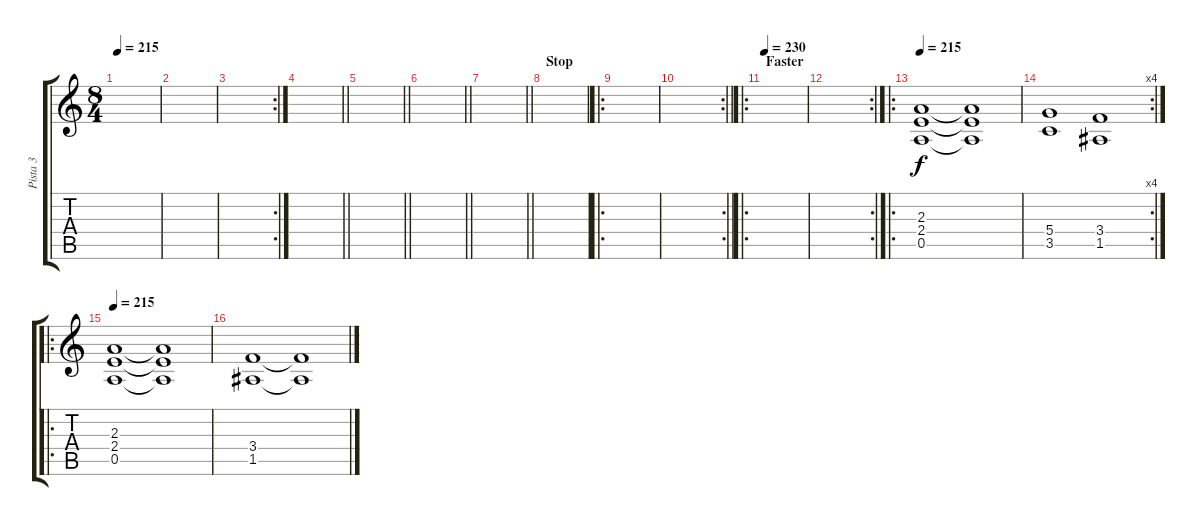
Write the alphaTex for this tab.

\track ("Pista 3" "Pista 3") {instrument distortionguitar}
\staff {score tabs}
\tuning (E4 B3 G3 D3 A2 E2) {hide}
\ts (8 4)
\tempo 215
\clef g2
\ks c
|
|
\rc 2
|
\barLineRight lightlight
|
\barLineRight lightlight
|
\barLineRight lightlight
|
\barLineRight lightlight
|
\section ("" "Stop")
|
\ro
|
\rc 2
\barLineRight lightlight
|
\ro
\section ("" "Faster")
\tempo 230
|
\rc 2
|
\ro
\tempo 215
(2.3 2.4 0.5).1{volume 11 balance 14} (2.3{t} 2.4{t} 0.5{t}).1 |
\rc 4
(5.4 3.5).1 (3.4 1.5).1 |
\ro
\tempo 215
(2.3 2.4 0.5).1{balance 14} (2.3{t} 2.4{t} 0.5{t}).1 |
(3.4 1.5).1 (3.4{t} 1.5{t}).1
